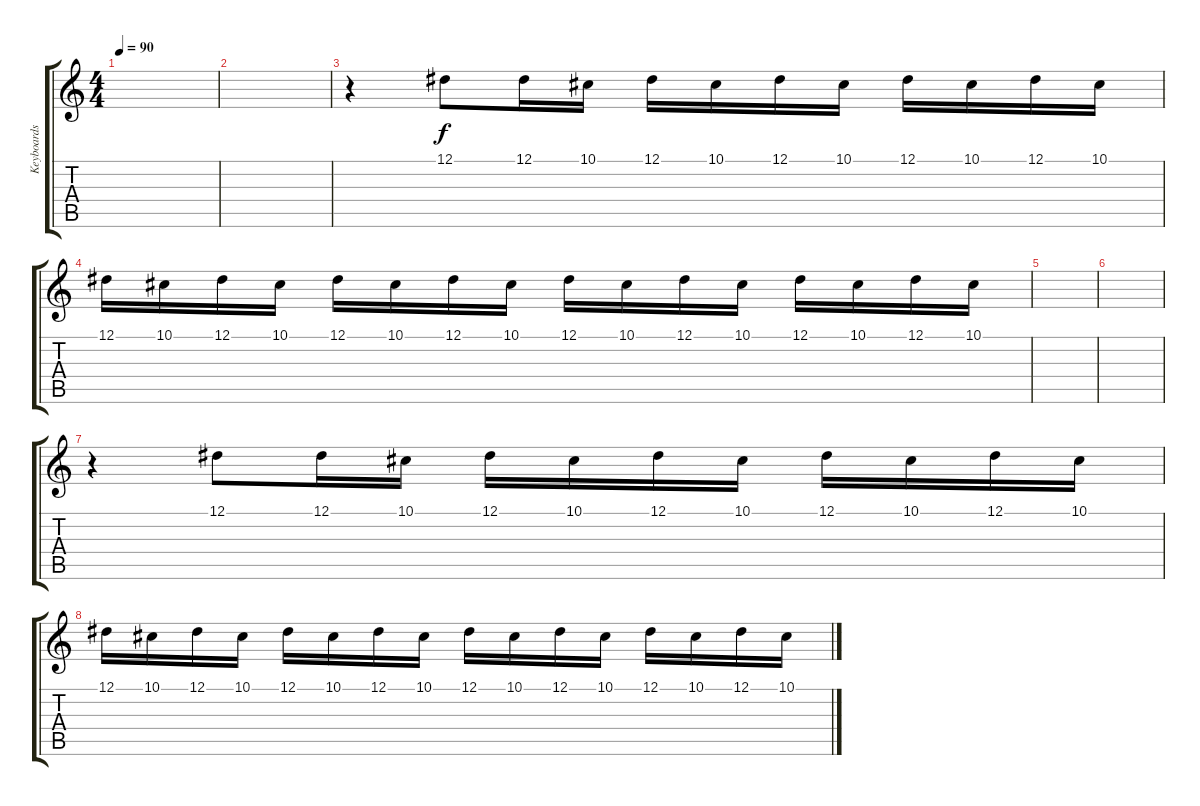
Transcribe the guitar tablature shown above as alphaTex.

\track ("Keyboards" "Keyboards") {instrument electricgrandpiano}
\staff {score tabs}
\tuning (Eb4 Bb3 Gb3 Db3 Ab2 Eb2) {hide}
\ts (4 4)
\tempo 90
\clef g2
\ks c
|
|
r.4{volume 11} 12.1.8 12.1.16 10.1.16 12.1.16 10.1.16 12.1.16 10.1.16 12.1.16 10.1.16 12.1.16 10.1.16 |
12.1.16{volume 7} 10.1.16 12.1.16 10.1.16 12.1.16 10.1.16 12.1.16 10.1.16 12.1.16 10.1.16 12.1.16 10.1.16 12.1.16 10.1.16 12.1.16 10.1.16 |
|
|
r.4{volume 11} 12.1.8 12.1.16 10.1.16 12.1.16 10.1.16 12.1.16 10.1.16 12.1.16 10.1.16 12.1.16 10.1.16 |
12.1.16{volume 7} 10.1.16 12.1.16 10.1.16 12.1.16 10.1.16 12.1.16 10.1.16 12.1.16 10.1.16 12.1.16 10.1.16 12.1.16 10.1.16 12.1.16 10.1.16
